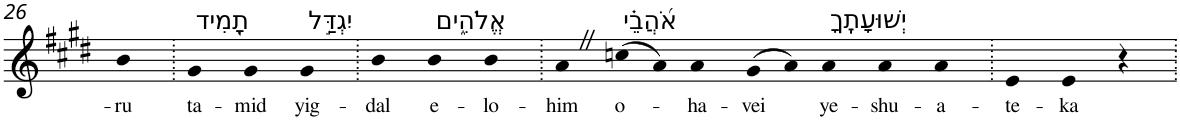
**kern	**text
*part1	*part1
*staff1	*staff1
*I"Piano	*
*I'Pno	*
!!LO:PB:g=z
*clefG2	*
*k[f#c#g#d#]	*
*E:	*
=26	=26
!	!LO:LY:b
4b	-ru
=27.	=27.
!LO:TX:a:t=תָ֭מִיד	!
!	!LO:LY:b
4g#	ta-
!	!LO:LY:b
4g#	-mid
!LO:TX:a:t=יִגְדַּ֣ל	!
!	!LO:LY:b
4g#	yig-
=28.	=28.
!	!LO:LY:b
4b	-dal
!LO:TX:a:t=אֱלֹהִ֑ים	!
!	!LO:LY:b
4b	e-
!	!LO:LY:b
4b	-lo-
=29.	=29.
!	!LO:LY:b
4aZ	-him
!LO:TX:a:t=אֹ֝הֲבֵ֗י	!
!	!LO:LY:b
(>8ccn	o-
8a)	.
!	!LO:LY:b
4a	-ha-
!	!LO:LY:b
(>8g#	-vei
8a)	.
!LO:TX:a:t=יְשׁוּעָתֶֽךָ	!
!	!LO:LY:b
4a	ye-
!	!LO:LY:b
4a	-shu-
!	!LO:LY:b
4a	-a-
=30.	=30.
!	!LO:LY:b
4e	-te-
!	!LO:LY:b
4e	-ka
4r	.
=.	=.
*-	*-
